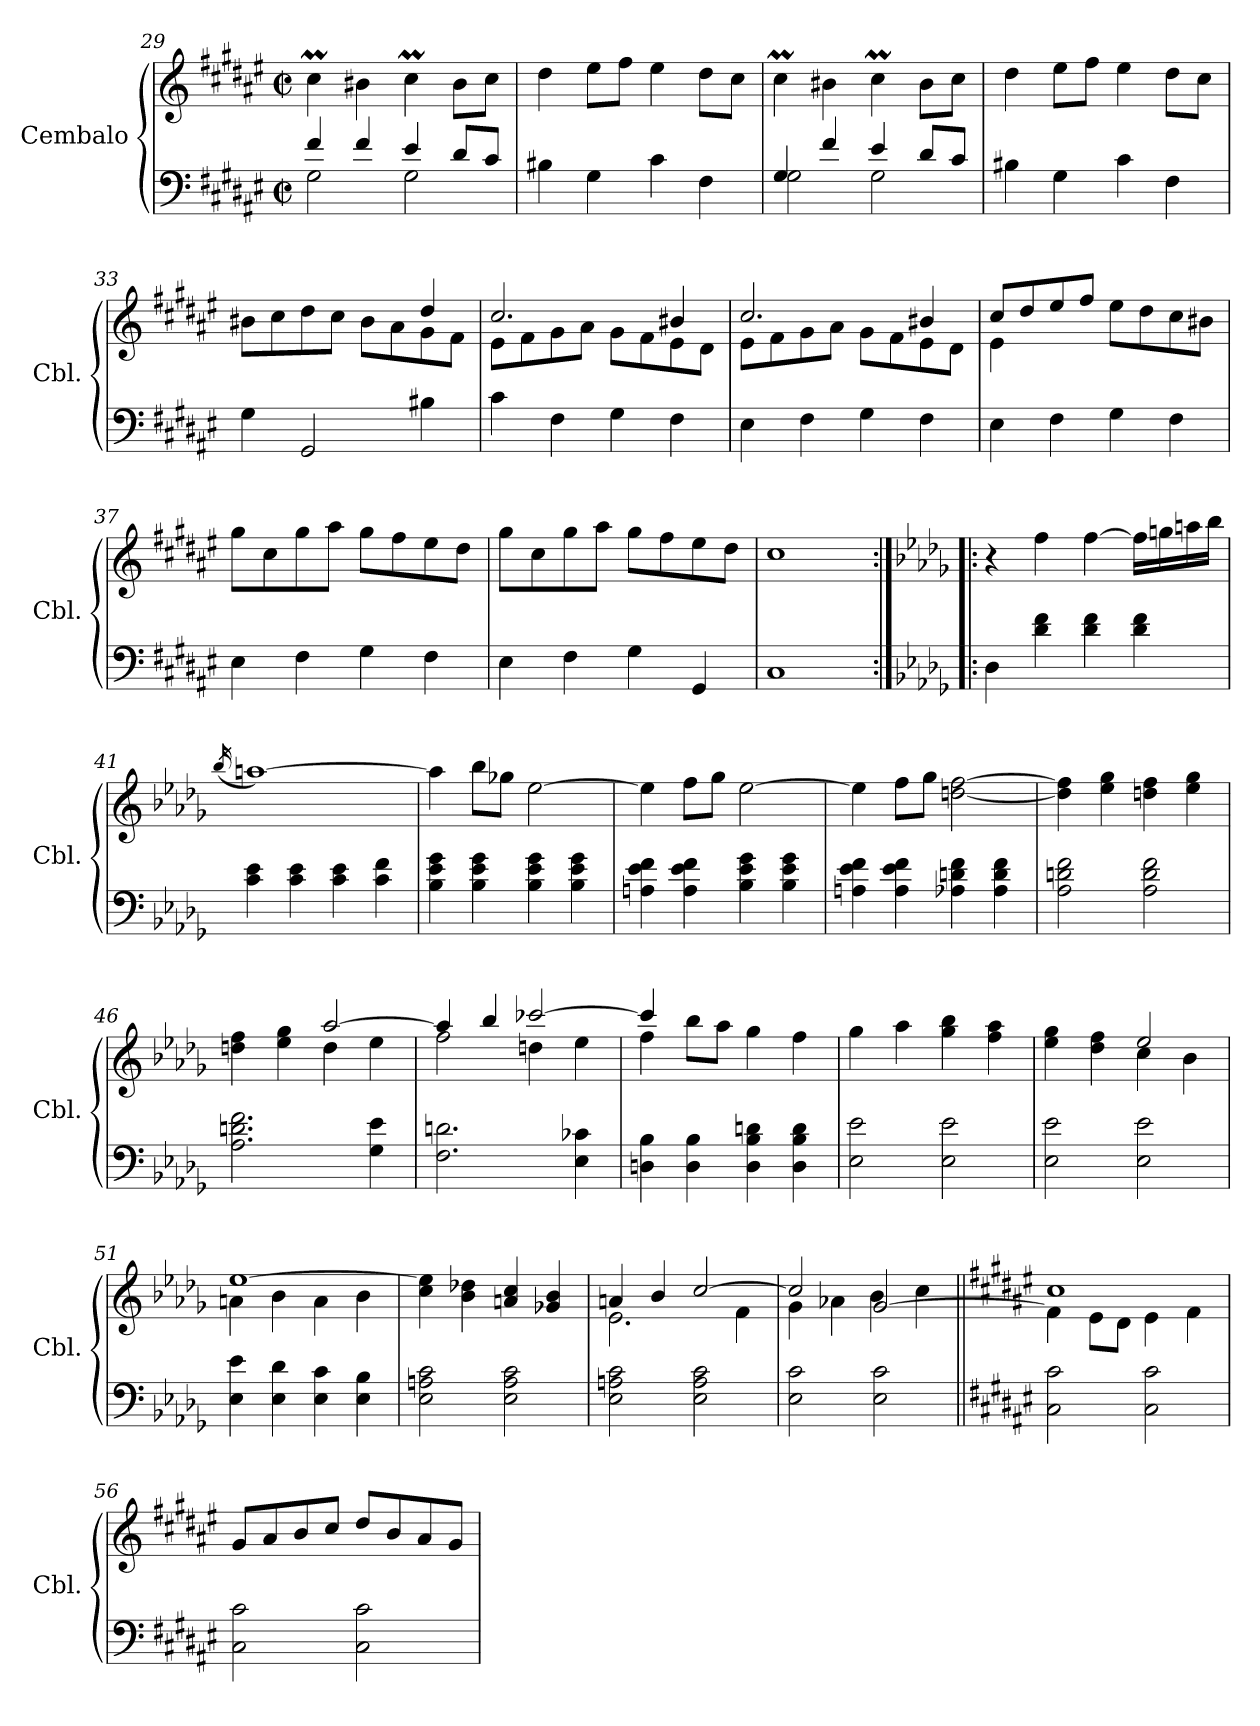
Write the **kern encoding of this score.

**kern	**kern
*part1	*part1
*staff2	*staff1
*I"Cembalo	*
*I'Cbl.	*
*clefF4	*clefG2
*k[f#c#g#d#a#e#]	*k[f#c#g#d#a#e#]
*M2/2	*M2/2
*met(c|)	*met(c|)
=29	=29
*^	*
4f#/	2G#\	4cc#M\
4f#/	.	4b#X\
4e#/	2G#\	4cc#M\
8d#/L	.	8b#\L
8c#/J	.	8cc#\J
*v	*v	*
=30	=30
4B#X\	4dd#\
4G#\	8ee#\L
.	8ff#\J
4c#\	4ee#\
4F#\	8dd#\L
.	8cc#\J
=31	=31
*^	*
4G#/	2G#\	4cc#M\
4f#/	.	4b#X\
4e#/	2G#\	4cc#M\
8d#/L	.	8b#\L
8c#/J	.	8cc#\J
*v	*v	*
!!LO:LB:g=z
=32	=32
4B#X\	4dd#\
4G#\	8ee#\L
.	8ff#\J
4c#\	4ee#\
4F#\	8dd#\L
.	8cc#\J
=33	=33
*	*^
4G#\	8b#X\L	2.ryy
.	8cc#\	.
2GG#/	8dd#\	.
.	8cc#\J	.
.	8b#\L	.
.	8a#\	.
4B#X\	8g#\	4dd#/
.	8f#\J	.
=34	=34	=34
4c#\	2.cc#/	8e#\L
.	.	8f#\
4F#\	.	8g#\
.	.	8a#\J
4G#\	.	8g#\L
.	.	8f#\
4F#\	4b#X/	8e#\
.	.	8d#\J
=35	=35	=35
4E#\	2.cc#/	8e#\L
.	.	8f#\
4F#\	.	8g#\
.	.	8a#\J
4G#\	.	8g#\L
.	.	8f#\
4F#\	4b#X/	8e#\
.	.	8d#\J
!!LO:LB:g=z	!!
=36	=36	=36
4E#\	8cc#/L	4e#\
.	8dd#/	.
4F#\	8ee#/	2.ryy
.	8ff#/J	.
4G#\	8ee#\L	.
.	8dd#\	.
4F#\	8cc#\	.
.	8b#X\J	.
*	*v	*v
=37	=37
4E#\	8gg#\L
.	8cc#\
4F#\	8gg#\
.	8aa#\J
4G#\	8gg#\L
.	8ff#\
4F#\	8ee#\
.	8dd#\J
=38	=38
4E#\	8gg#\L
.	8cc#\
4F#\	8gg#\
.	8aa#\J
4G#\	8gg#\L
.	8ff#\
4GG#/	8ee#\
.	8dd#\J
=39	=39
1C#	1cc#
!!LO:PB:g=z
=40:|!|:	=40:|!|:
*k[b-e-a-d-g-]	*k[b-e-a-d-g-]
4D-\	4r
4d-\ 4f\	4ff\
4d-\ 4f\	[4ff\
4d-\ 4f\	16ff\LL]
.	16ggn\
.	16aan\
.	16bb-\JJ
=41	=41
.	(<16qbb-/
4c\ 4e-\	[1aan)
4c\ 4e-\	.
4c\ 4e-\	.
4c\ 4f\	.
=42	=42
4B-\ 4e-\ 4g-\	4aa\]
4B-\ 4e-\ 4g-\	8bb-\L
.	8gg-X\J
4B-\ 4e-\ 4g-\	[2ee-\
4B-\ 4e-\ 4g-\	.
=43	=43
4An\ 4e-\ 4f\	4ee-\]
4A\ 4e-\ 4f\	8ff\L
.	8gg-\J
4B-\ 4e-\ 4g-\	[2ee-\
4B-\ 4e-\ 4g-\	.
!!LO:LB:g=z
=44	=44
4An\ 4e-\ 4f\	4ee-\]
4A\ 4e-\ 4f\	8ff\L
.	8gg-\J
4A-X\ 4dn\ 4f\	[2ddn\ [2ff\
4A-\ 4d\ 4f\	.
=45	=45
2A-\ 2dn\ 2f\	4dd\] 4ff\]
.	4ee-\ 4gg-\
2A-\ 2d\ 2f\	4ddn\ 4ff\
.	4ee-\ 4gg-\
=46	=46
*	*^
2.A-\ 2.dn\ 2.f\	4ddn\ 4ff\	2ryy
.	4ee-\ 4gg-\	.
.	[2aa-/	4dd\
4G-\ 4e-\	.	4ee-\
=47	=47	=47
2.F\ 2.dn\	4aa-/]	2ff\
.	4bb-/	.
.	[2ccc-X/	4ddn\
4E-\ 4c-X\	.	4ee-\
!!LO:LB:g=z	!!
=48	=48	=48
4Dn\ 4B-\	4ccc-/]	4ff\
4D\ 4B-\	8bb-\L	2.ryy
.	8aa-\J	.
4D\ 4B-\ 4dn\	4gg-\	.
4D\ 4B-\ 4d\	4ff\	.
*	*v	*v
=49	=49
2E-\ 2e-\	4gg-\
.	4aa-\
2E-\ 2e-\	4gg-\ 4bb-\
.	4ff\ 4aa-\
=50	=50
*	*^
2E-\ 2e-\	4ee-\ 4gg-\	2ryy
.	4dd-\ 4ff\	.
2E-\ 2e-\	2ee-/	4cc\
.	.	4b-\
=51	=51	=51
4E-\ 4e-\	[1ee-	4an\
4E-\ 4d-\	.	4b-\
4E-\ 4c\	.	4a\
4E-\ 4B-\	.	4b-\
*	*v	*v
!!LO:LB:g=z
=52	=52
2E-\ 2An\ 2c\	4cc\ 4ee-\]
.	4b-\ 4dd-X\
2E-\ 2A\ 2c\	4an/ 4cc/
.	4g-X/ 4b-/
=53	=53
*	*^
2E-\ 2An\ 2c\	4an/	2.e-\
.	4b-/	.
2E-\ 2A\ 2c\	[2cc/	.
.	.	4f\
=54	=54	=54
2E-\ 2c\	2cc/]	4g-\
.	.	4a-X\
2E-\ 2c\	[2g-/	4b-\
.	.	4cc\
=55||	=55||	=55||
*k[f#c#g#d#a#e#]	*k[f#c#g#d#a#e#]	*
2C#\ 2c#\	1cc#	4f#\]
.	.	8e#\L
.	.	8d#\J
2C#\ 2c#\	.	4e#\
.	.	4f#\
*	*v	*v
!!LO:LB:g=z
=56	=56
2C#\ 2c#\	8g#/L
.	8a#/
.	8b/
.	8cc#/J
2C#\ 2c#\	8dd#/L
.	8b/
.	8a#/
.	8g#/J
=	=
*-	*-
